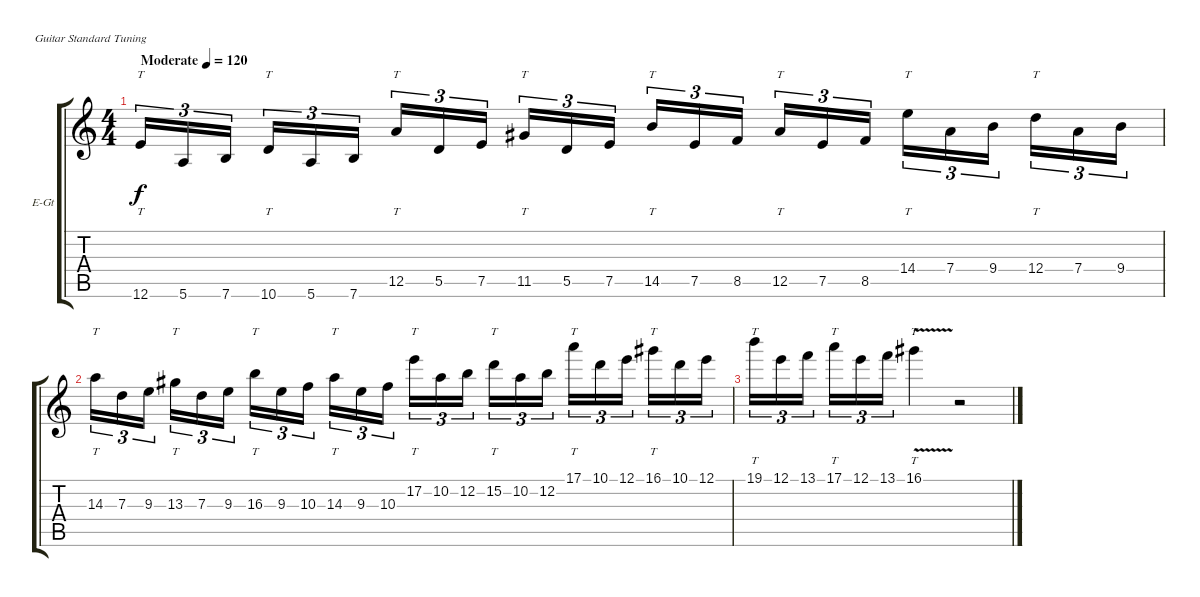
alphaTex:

\bracketExtendMode groupsimilarinstruments
\firstSystemTrackNameOrientation horizontal
\otherSystemsTrackNameOrientation horizontal
\track ("Guitar" "E-Gt") {instrument distortionguitar}
\staff {score tabs}
\tuning (E4 B3 G3 D3 A2 E2)
\ts (4 4)
\beaming (8 2 2 2 2)
\tempo (120 "Moderate")
\clef g2
\ks c
12.6.16{tt tu (3 2) dy f instrument distortionguitar} 5.6.16{tu (3 2)} 7.6.16{tu (3 2)} 10.6.16{tt tu (3 2)} 5.6.16{tu (3 2)} 7.6.16{tu (3 2)} 12.5.16{tt tu (3 2)} 5.5.16{tu (3 2)} 7.5.16{tu (3 2)} 11.5.16{tt tu (3 2)} 5.5.16{tu (3 2)} 7.5.16{tu (3 2)} 14.5.16{tt tu (3 2)} 7.5.16{tu (3 2)} 8.5.16{tu (3 2)} 12.5.16{tt tu (3 2)} 7.5.16{tu (3 2)} 8.5.16{tu (3 2)} 14.4.16{tt tu (3 2)} 7.4.16{tu (3 2)} 9.4.16{tu (3 2)} 12.4.16{tt tu (3 2)} 7.4.16{tu (3 2)} 9.4.16{tu (3 2)} |
14.3.16{tt tu (3 2)} 7.3.16{tu (3 2)} 9.3.16{tu (3 2)} 13.3.16{tt tu (3 2)} 7.3.16{tu (3 2)} 9.3.16{tu (3 2)} 16.3.16{tt tu (3 2)} 9.3.16{tu (3 2)} 10.3.16{tu (3 2)} 14.3.16{tt tu (3 2)} 9.3.16{tu (3 2)} 10.3.16{tu (3 2)} 17.2.16{tt tu (3 2)} 10.2.16{tu (3 2)} 12.2.16{tu (3 2)} 15.2.16{tt tu (3 2)} 10.2.16{tu (3 2)} 12.2.16{tu (3 2)} 17.1.16{tt tu (3 2)} 10.1.16{tu (3 2)} 12.1.16{tu (3 2)} 16.1.16{tt tu (3 2)} 10.1.16{tu (3 2)} 12.1.16{tu (3 2)} |
19.1.16{tt tu (3 2)} 12.1.16{tu (3 2)} 13.1.16{tu (3 2)} 17.1.16{tt tu (3 2)} 12.1.16{tu (3 2)} 13.1.16{tu (3 2)} 16.1{v}.4{tt} r.2
